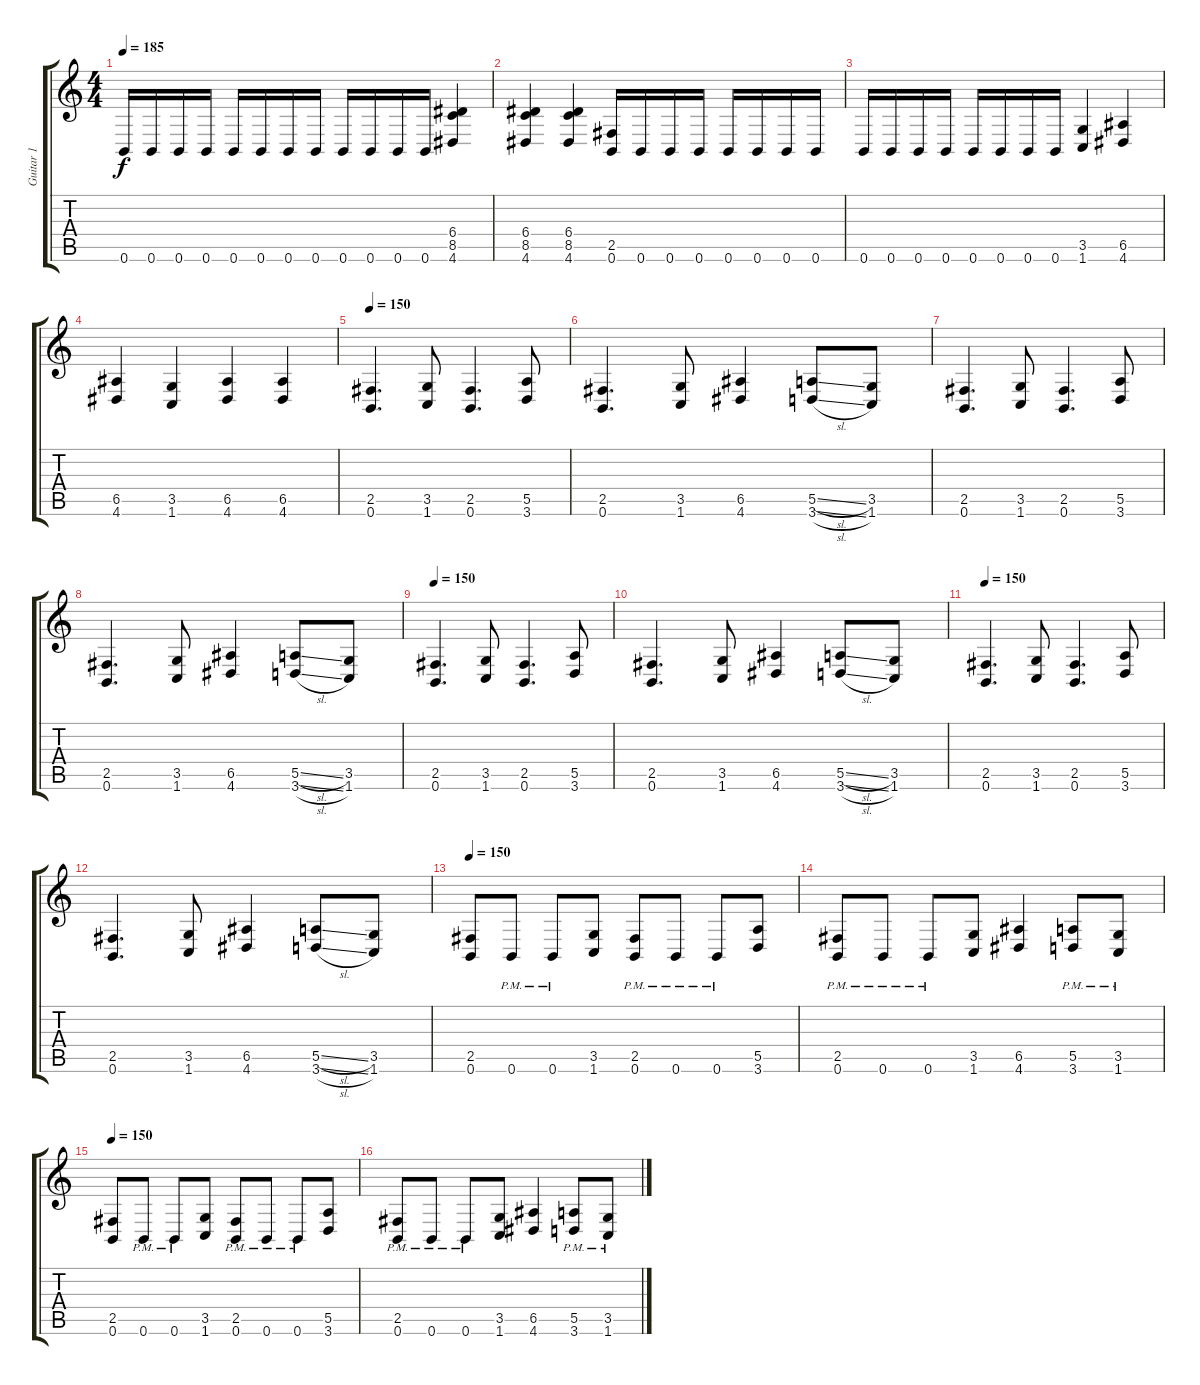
\track ("Guitar 1" "Guitar 1") {instrument distortionguitar}
\staff {score tabs}
\tuning (B3 Gb3 D3 A2 E2 B1) {hide}
\ts (4 4)
\tempo 185
\clef g2
\ks c
0.6.16{dy f} 0.6.16 0.6.16 0.6.16 0.6.16 0.6.16 0.6.16 0.6.16 0.6.16 0.6.16 0.6.16 0.6.16 (6.4 8.5 4.6).4 |
(6.4 8.5 4.6).4 (6.4 8.5 4.6).4 (2.5 0.6).16 0.6.16 0.6.16 0.6.16 0.6.16 0.6.16 0.6.16 0.6.16 |
0.6.16 0.6.16 0.6.16 0.6.16 0.6.16 0.6.16 0.6.16 0.6.16 (3.5 1.6).4 (6.5 4.6).4 |
(6.5 4.6).4 (3.5 1.6).4 (6.5 4.6).4 (6.5 4.6).4 |
\tempo 150
(2.5 0.6).4{d} (3.5 1.6).8 (2.5 0.6).4{d} (5.5 3.6).8 |
(2.5 0.6).4{d} (3.5 1.6).8 (6.5 4.6).4 (5.5{sl} 3.6{sl}).8 (3.5 1.6).8 |
(2.5 0.6).4{d} (3.5 1.6).8 (2.5 0.6).4{d} (5.5 3.6).8 |
(2.5 0.6).4{d} (3.5 1.6).8 (6.5 4.6).4 (5.5{sl} 3.6{sl}).8 (3.5 1.6).8 |
\tempo 150
(2.5 0.6).4{d} (3.5 1.6).8 (2.5 0.6).4{d} (5.5 3.6).8 |
(2.5 0.6).4{d} (3.5 1.6).8 (6.5 4.6).4 (5.5{sl} 3.6{sl}).8 (3.5 1.6).8 |
\tempo 150
(2.5 0.6).4{d} (3.5 1.6).8 (2.5 0.6).4{d} (5.5 3.6).8 |
(2.5 0.6).4{d} (3.5 1.6).8 (6.5 4.6).4 (5.5{sl} 3.6{sl}).8 (3.5 1.6).8 |
\tempo 150
(2.5 0.6).8 0.6{pm}.8 0.6{pm}.8 (3.5 1.6).8 (2.5{pm} 0.6{pm}).8 0.6{pm}.8 0.6{pm}.8 (5.5 3.6).8 |
(2.5{pm} 0.6{pm}).8 0.6{pm}.8 0.6{pm}.8 (3.5 1.6).8 (6.5 4.6).4 (5.5{pm} 3.6{pm}).8 (3.5{pm} 1.6{pm}).8 |
\tempo 150
(2.5 0.6).8 0.6{pm}.8 0.6{pm}.8 (3.5 1.6).8 (2.5{pm} 0.6{pm}).8 0.6{pm}.8 0.6{pm}.8 (5.5 3.6).8 |
(2.5{pm} 0.6{pm}).8 0.6{pm}.8 0.6{pm}.8 (3.5 1.6).8 (6.5 4.6).4 (5.5{pm} 3.6{pm}).8 (3.5{pm} 1.6{pm}).8
